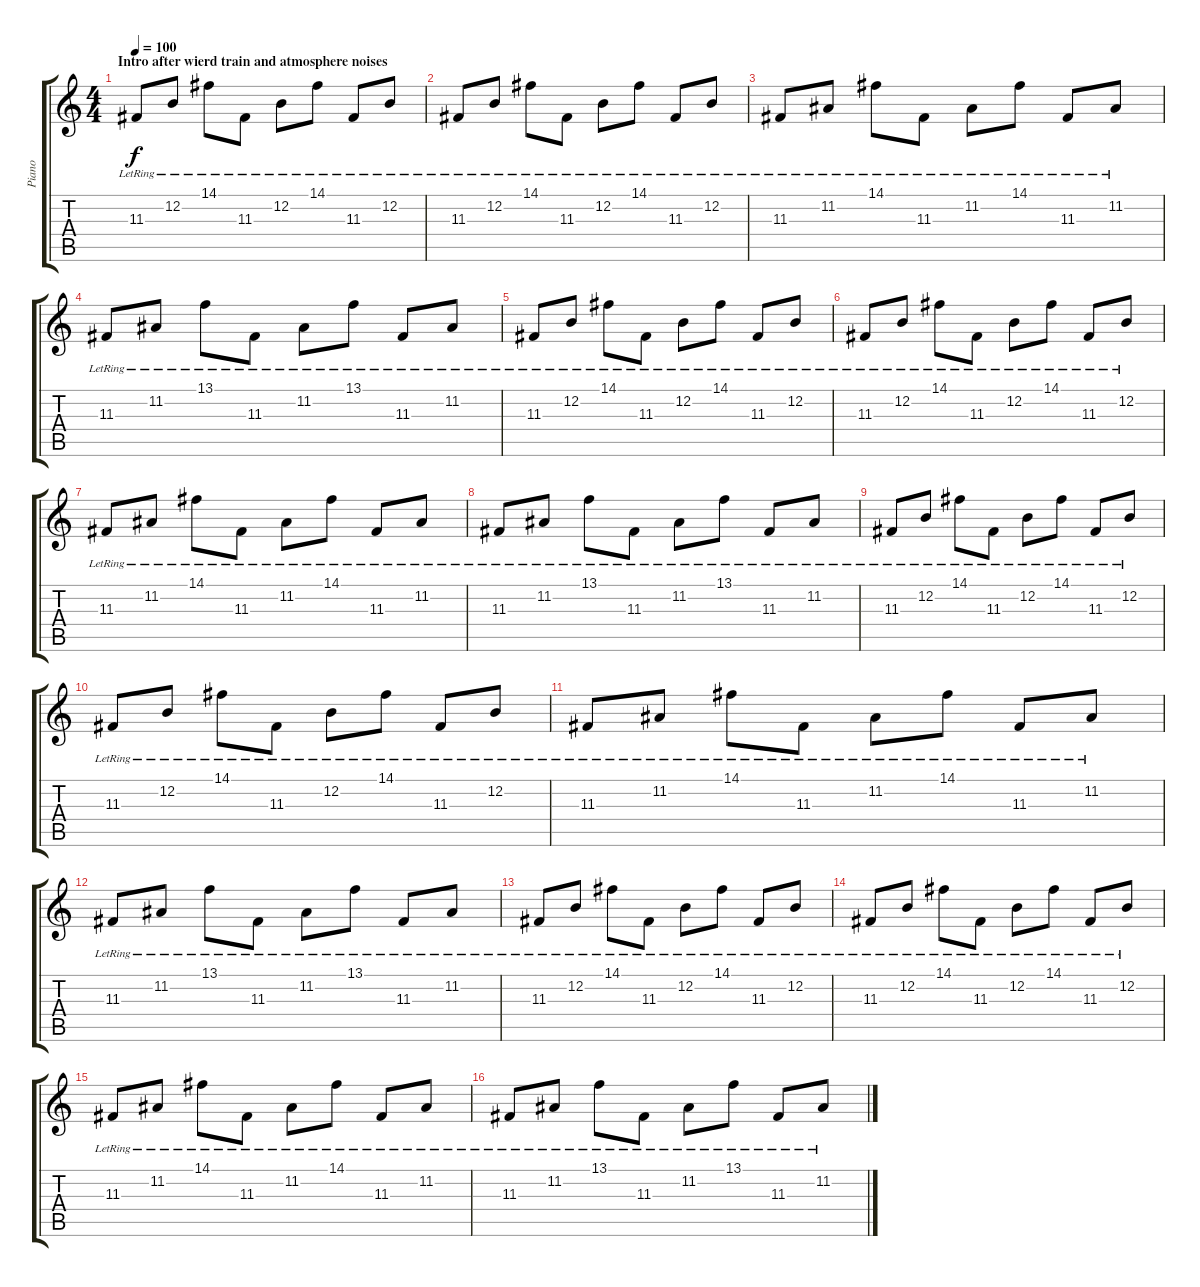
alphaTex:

\track ("Piano" "Piano") {instrument acousticgrandpiano}
\staff {score tabs}
\tuning (E4 B3 G3 D3 A2 E2) {hide}
\ts (4 4)
\section ("" "Intro after wierd train and atmosphere noises ")
\tempo 100
\clef g2
\ks c
11.3{lr}.8{dy f volume 4 instrument acousticgrandpiano} 12.2{lr}.8 14.1{lr}.8 11.3{lr}.8{volume 5} 12.2{lr}.8 14.1{lr}.8 11.3{lr}.8{volume 6} 12.2{lr}.8 |
11.3{lr}.8{volume 6} 12.2{lr}.8 14.1{lr}.8 11.3{lr}.8{volume 7} 12.2{lr}.8 14.1{lr}.8 11.3{lr}.8 12.2{lr}.8 |
11.3{lr}.8 11.2{lr}.8 14.1{lr}.8 11.3{lr}.8 11.2{lr}.8 14.1{lr}.8 11.3{lr}.8 11.2{lr}.8 |
11.3{lr}.8 11.2{lr}.8 13.1{lr}.8 11.3{lr}.8 11.2{lr}.8 13.1{lr}.8 11.3{lr}.8 11.2{lr}.8 |
11.3{lr}.8 12.2{lr}.8 14.1{lr}.8 11.3{lr}.8 12.2{lr}.8 14.1{lr}.8 11.3{lr}.8 12.2{lr}.8 |
11.3{lr}.8 12.2{lr}.8 14.1{lr}.8 11.3{lr}.8 12.2{lr}.8 14.1{lr}.8 11.3{lr}.8 12.2{lr}.8 |
11.3{lr}.8 11.2{lr}.8 14.1{lr}.8 11.3{lr}.8 11.2{lr}.8 14.1{lr}.8 11.3{lr}.8 11.2{lr}.8 |
11.3{lr}.8 11.2{lr}.8 13.1{lr}.8 11.3{lr}.8 11.2{lr}.8 13.1{lr}.8 11.3{lr}.8 11.2{lr}.8 |
11.3{lr}.8 12.2{lr}.8 14.1{lr}.8 11.3{lr}.8 12.2{lr}.8 14.1{lr}.8 11.3{lr}.8 12.2{lr}.8 |
11.3{lr}.8 12.2{lr}.8 14.1{lr}.8 11.3{lr}.8 12.2{lr}.8 14.1{lr}.8 11.3{lr}.8 12.2{lr}.8 |
11.3{lr}.8 11.2{lr}.8 14.1{lr}.8 11.3{lr}.8 11.2{lr}.8 14.1{lr}.8 11.3{lr}.8 11.2{lr}.8 |
11.3{lr}.8 11.2{lr}.8 13.1{lr}.8 11.3{lr}.8 11.2{lr}.8 13.1{lr}.8 11.3{lr}.8 11.2{lr}.8 |
11.3{lr}.8 12.2{lr}.8 14.1{lr}.8 11.3{lr}.8 12.2{lr}.8 14.1{lr}.8 11.3{lr}.8 12.2{lr}.8 |
11.3{lr}.8 12.2{lr}.8 14.1{lr}.8 11.3{lr}.8 12.2{lr}.8 14.1{lr}.8 11.3{lr}.8 12.2{lr}.8 |
11.3{lr}.8 11.2{lr}.8 14.1{lr}.8 11.3{lr}.8 11.2{lr}.8 14.1{lr}.8 11.3{lr}.8 11.2{lr}.8 |
11.3{lr}.8 11.2{lr}.8 13.1{lr}.8 11.3{lr}.8 11.2{lr}.8 13.1{lr}.8 11.3{lr}.8 11.2{lr}.8
